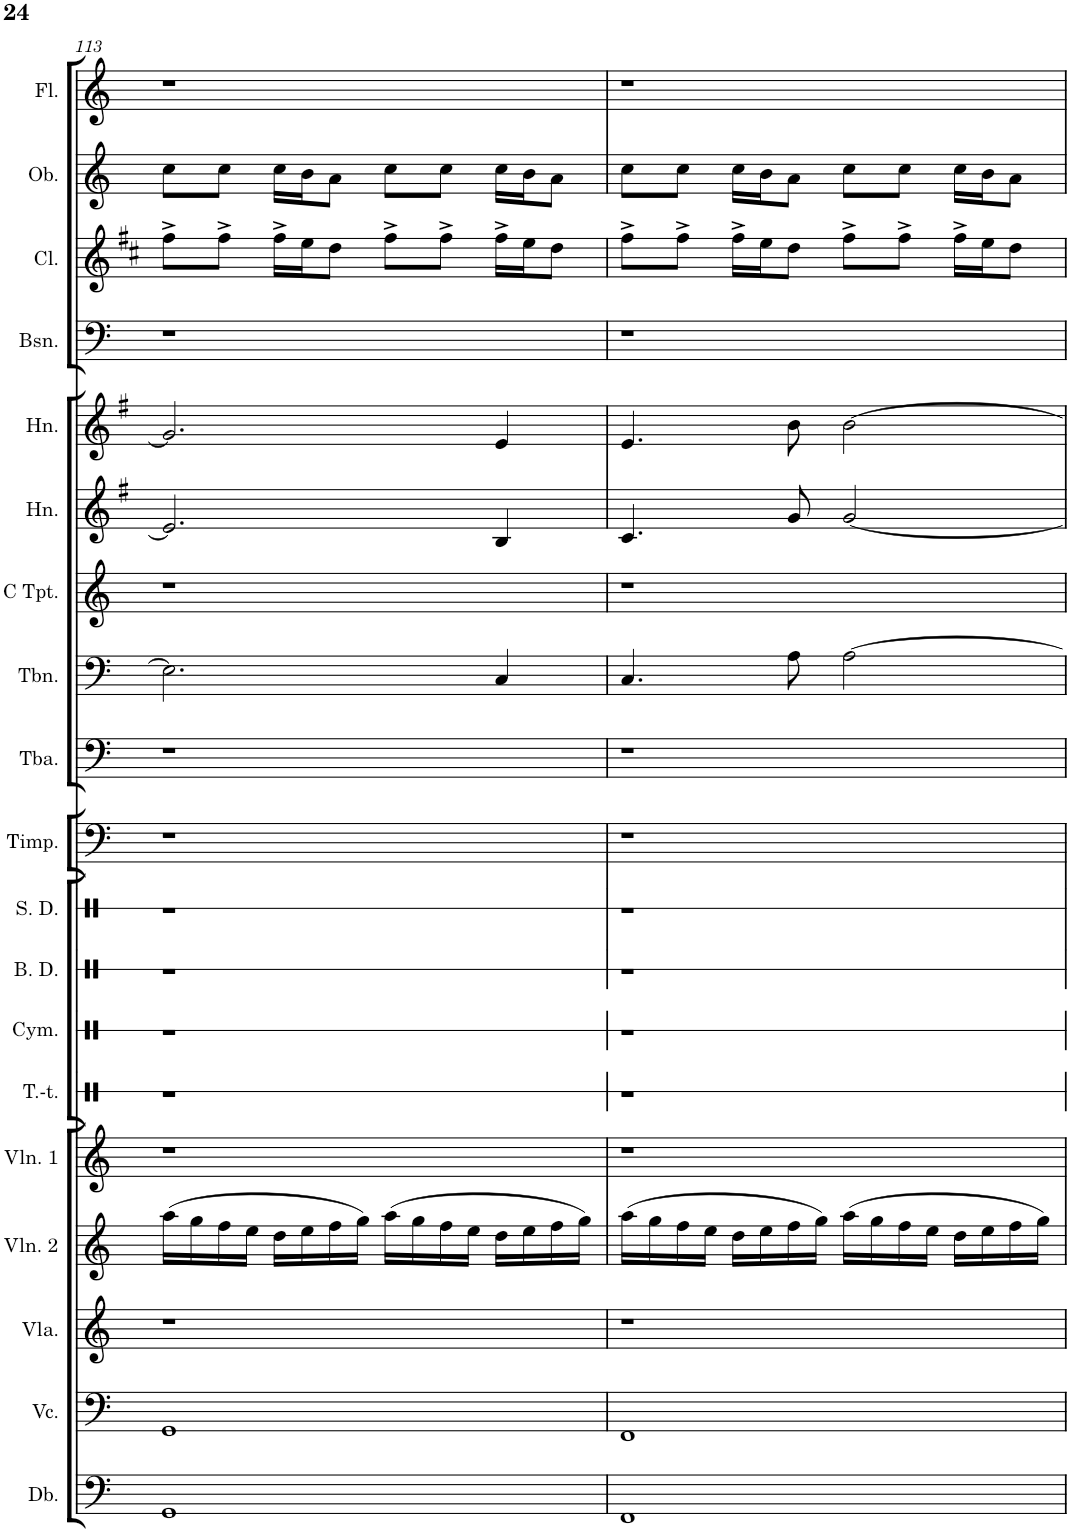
**kern	**kern	**kern	**kern	**kern	**kern	**kern	**kern	**kern	**kern	**kern	**kern	**kern	**kern	**kern	**kern	**kern	**kern	**kern
*part19	*part18	*part17	*part16	*part15	*part14	*part13	*part12	*part11	*part10	*part9	*part8	*part7	*part6	*part5	*part4	*part3	*part2	*part1
*staff19	*staff18	*staff17	*staff16	*staff15	*staff14	*staff13	*staff12	*staff11	*staff10	*staff9	*staff8	*staff7	*staff6	*staff5	*staff4	*staff3	*staff2	*staff1
*I"Double Bass	*I"Violoncello	*I"Viola	*I"Violin 2	*I"Violin 1	*I"Tam-tam	*I"Cymbals	*I"Bass Drum	*I"Snare Drum	*I"Timpani	*I"Tuba	*I"Trombone	*I"Trumpet in C	*I"Horn in F	*I"Horn in F	*I"Bassoon	*I"Clarinet in Bb	*I"Oboe	*I"Flute
*I'Db.	*I'Vc.	*I'Vla.	*I'Vln. 2	*I'Vln. 1	*I'T.-t.	*I'Cym.	*I'B. D.	*I'S. D.	*I'Timp.	*I'Tba.	*I'Tbn.	*	*I'Hn.	*I'Hn.	*I'Bsn.	*I'Cl.	*I'Ob.	*I'Fl.
!!LO:PB:g=z
*clefF4	*clefF4	*clefG2	*clefG2	*clefG2	*clefX	*clefX	*clefX	*clefX	*clefF4	*clefF4	*clefF4	*clefG2	*clefG2	*clefG2	*clefF4	*clefG2	*clefG2	*clefG2
*Trd7c12	*	*	*	*	*	*	*	*	*	*	*	*	*Trd4c7	*Trd4c7	*	*Trd1c2	*	*Trd-7c-12
*k[]	*k[]	*k[]	*k[]	*k[]	*k[]	*k[]	*k[]	*k[]	*k[]	*k[]	*k[]	*k[]	*k[f#]	*k[f#]	*k[]	*k[f#c#]	*k[]	*k[]
*M4/4	*M4/4	*M4/4	*M4/4	*M4/4	*M4/4	*M4/4	*M4/4	*M4/4	*M4/4	*M4/4	*M4/4	*M4/4	*M4/4	*M4/4	*M4/4	*M4/4	*M4/4	*M4/4
=113	=113	=113	=113	=113	=113	=113	=113	=113	=113	=113	=113	=113	=113	=113	=113	=113	=113	=113
1GG	1GG	1r	(16aa\LL	1r	1r	1r	1r	1r	1r	1r	2.E\]	1r	2.e/]	2.g/]	1r	8ff#^\L	8cc\L	1r
.	.	.	16gg\	.	.	.	.	.	.	.	.	.	.	.	.	.	.	.
.	.	.	16ff\	.	.	.	.	.	.	.	.	.	.	.	.	8ff#^\J	8cc\J	.
.	.	.	16ee\JJ	.	.	.	.	.	.	.	.	.	.	.	.	.	.	.
.	.	.	16dd\LL	.	.	.	.	.	.	.	.	.	.	.	.	16ff#^\LL	16cc\LL	.
.	.	.	16ee\	.	.	.	.	.	.	.	.	.	.	.	.	16ee\J	16b\J	.
.	.	.	16ff\	.	.	.	.	.	.	.	.	.	.	.	.	8dd\J	8a\J	.
.	.	.	16gg\JJ)	.	.	.	.	.	.	.	.	.	.	.	.	.	.	.
.	.	.	(16aa\LL	.	.	.	.	.	.	.	.	.	.	.	.	8ff#^\L	8cc\L	.
.	.	.	16gg\	.	.	.	.	.	.	.	.	.	.	.	.	.	.	.
.	.	.	16ff\	.	.	.	.	.	.	.	.	.	.	.	.	8ff#^\J	8cc\J	.
.	.	.	16ee\JJ	.	.	.	.	.	.	.	.	.	.	.	.	.	.	.
.	.	.	16dd\LL	.	.	.	.	.	.	.	4C/	.	4B/	4e/	.	16ff#^\LL	16cc\LL	.
.	.	.	16ee\	.	.	.	.	.	.	.	.	.	.	.	.	16ee\J	16b\J	.
.	.	.	16ff\	.	.	.	.	.	.	.	.	.	.	.	.	8dd\J	8a\J	.
.	.	.	16gg\JJ)	.	.	.	.	.	.	.	.	.	.	.	.	.	.	.
=114	=114	=114	=114	=114	=114	=114	=114	=114	=114	=114	=114	=114	=114	=114	=114	=114	=114	=114
1FF	1FF	1r	(16aa\LL	1r	1r	1r	1r	1r	1r	1r	4.C/	1r	4.c/	4.e/	1r	8ff#^\L	8cc\L	1r
.	.	.	16gg\	.	.	.	.	.	.	.	.	.	.	.	.	.	.	.
.	.	.	16ff\	.	.	.	.	.	.	.	.	.	.	.	.	8ff#^\J	8cc\J	.
.	.	.	16ee\JJ	.	.	.	.	.	.	.	.	.	.	.	.	.	.	.
.	.	.	16dd\LL	.	.	.	.	.	.	.	.	.	.	.	.	16ff#^\LL	16cc\LL	.
.	.	.	16ee\	.	.	.	.	.	.	.	.	.	.	.	.	16ee\J	16b\J	.
.	.	.	16ff\	.	.	.	.	.	.	.	8A\	.	8g/	8b\	.	8dd\J	8a\J	.
.	.	.	16gg\JJ)	.	.	.	.	.	.	.	.	.	.	.	.	.	.	.
.	.	.	(16aa\LL	.	.	.	.	.	.	.	[2A\	.	[2g/	[2b\	.	8ff#^\L	8cc\L	.
.	.	.	16gg\	.	.	.	.	.	.	.	.	.	.	.	.	.	.	.
.	.	.	16ff\	.	.	.	.	.	.	.	.	.	.	.	.	8ff#^\J	8cc\J	.
.	.	.	16ee\JJ	.	.	.	.	.	.	.	.	.	.	.	.	.	.	.
.	.	.	16dd\LL	.	.	.	.	.	.	.	.	.	.	.	.	16ff#^\LL	16cc\LL	.
.	.	.	16ee\	.	.	.	.	.	.	.	.	.	.	.	.	16ee\J	16b\J	.
.	.	.	16ff\	.	.	.	.	.	.	.	.	.	.	.	.	8dd\J	8a\J	.
.	.	.	16gg\JJ)	.	.	.	.	.	.	.	.	.	.	.	.	.	.	.
=	=	=	=	=	=	=	=	=	=	=	=	=	=	=	=	=	=	=
*-	*-	*-	*-	*-	*-	*-	*-	*-	*-	*-	*-	*-	*-	*-	*-	*-	*-	*-
